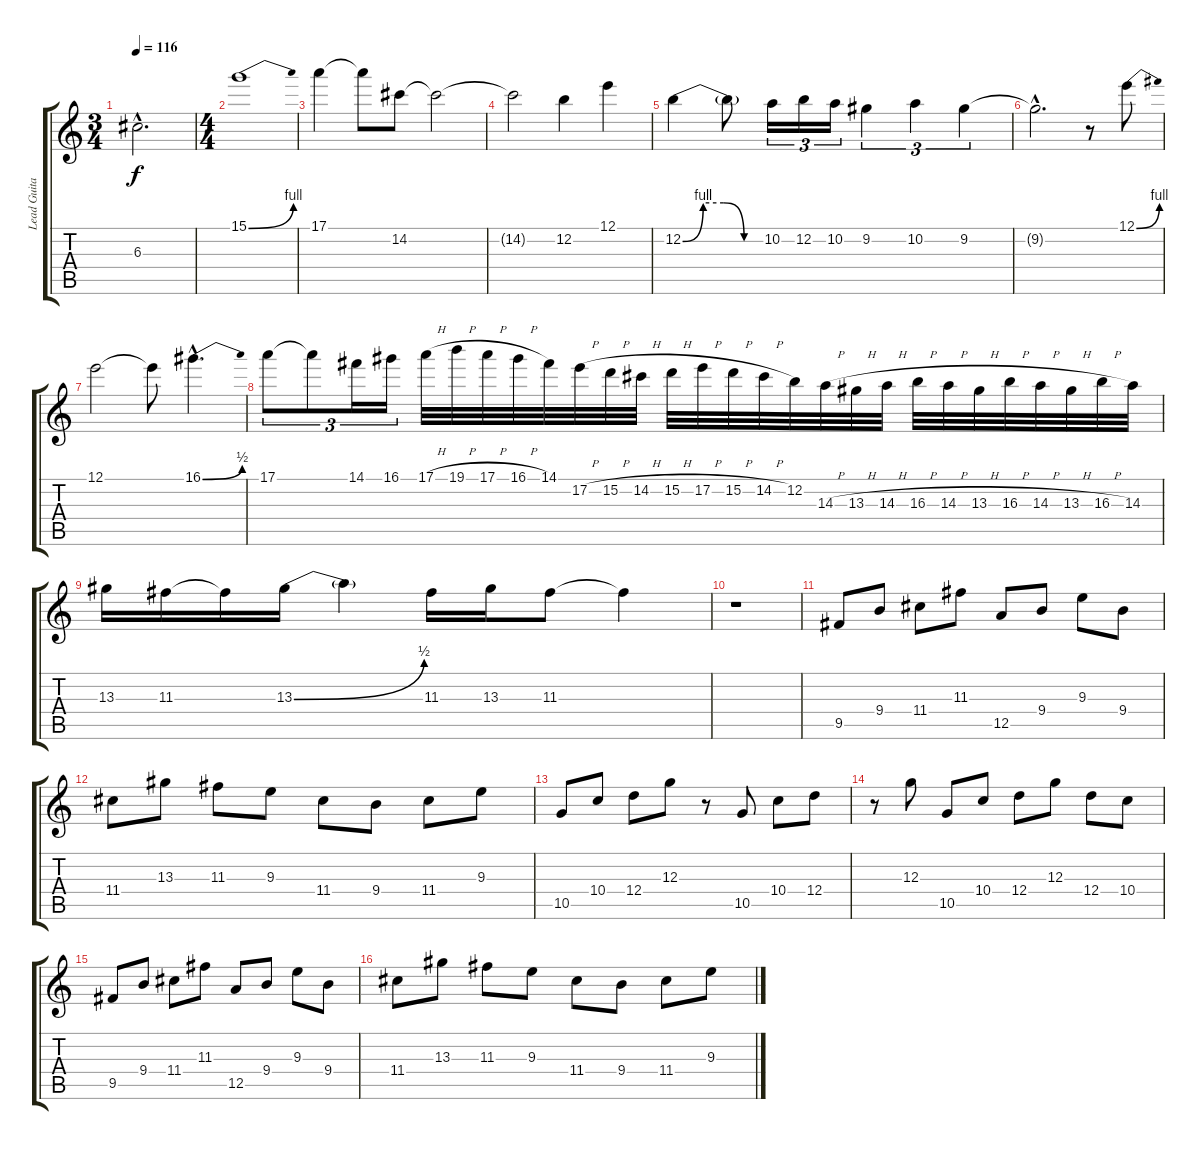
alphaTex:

\track ("Lead Guitar (P.Rondat)" "Lead Guita") {instrument overdrivenguitar}
\staff {score tabs}
\tuning (E4 B3 G3 D3 A2 E2) {hide}
\ts (3 4)
\tempo 116
\clef g2
\ks c
6.3{hac t}.2{d dy f} |
\ts (4 4)
15.1{be (bend 0 0 60 4)}.1 |
17.1.4 17.1{t}.8 14.2.8 14.2{t}.2 |
14.2{t}.2 12.2.4 12.1.4 |
12.2{be (custom 0 0 15 4 30 4 45 0 60 0)}.4 12.2{t}.8 10.2.16{tu (3 2)} 12.2.16{tu (3 2)} 10.2.16{tu (3 2)} 9.2.4{tu (3 2)} 10.2.4{tu (3 2)} 9.2.4{tu (3 2)} |
9.2{hac t}.2{d} r.8 12.1{be (bend 0 0 60 4)}.8 |
12.1.2 12.1{t}.8 16.1{be (bend 0 0 60 2) hac}.4{d} |
17.1.8{tu (3 2)} 17.1{t}.8{tu (3 2)} 14.1.16{tu (3 2)} 16.1.16{tu (3 2)} 17.1{h}.32 19.1{h}.32 17.1{h}.32 16.1{h}.32 14.1.32 17.2{h}.32 15.2{h}.32 14.2{h}.32 15.2{h}.32 17.2{h}.32 15.2{h}.32 14.2{h}.32 12.2.32 14.3{h}.32 13.3{h}.32 14.3{h}.32 16.3{h}.32 14.3{h}.32 13.3{h}.32 16.3{h}.32 14.3{h}.32 13.3{h}.32 16.3{h}.32 14.3.32 |
13.3.16 11.3.16 11.3{t}.16 13.3{be (bend 0 0 60 2)}.16 13.3{t}.4 11.3.16 13.3.16 11.3.8 11.3{t}.4 |
r.1 |
9.5.8 9.4.8 11.4.8 11.3.8 12.5.8 9.4.8 9.3.8 9.4.8 |
11.4.8 13.3.8 11.3.8 9.3.8 11.4.8 9.4.8 11.4.8 9.3.8 |
10.5.8 10.4.8 12.4.8 12.3.8 r.8 10.5.8 10.4.8 12.4.8 |
r.8 12.3.8 10.5.8 10.4.8 12.4.8 12.3.8 12.4.8 10.4.8 |
9.5.8 9.4.8 11.4.8 11.3.8 12.5.8 9.4.8 9.3.8 9.4.8 |
11.4.8 13.3.8 11.3.8 9.3.8 11.4.8 9.4.8 11.4.8 9.3.8
